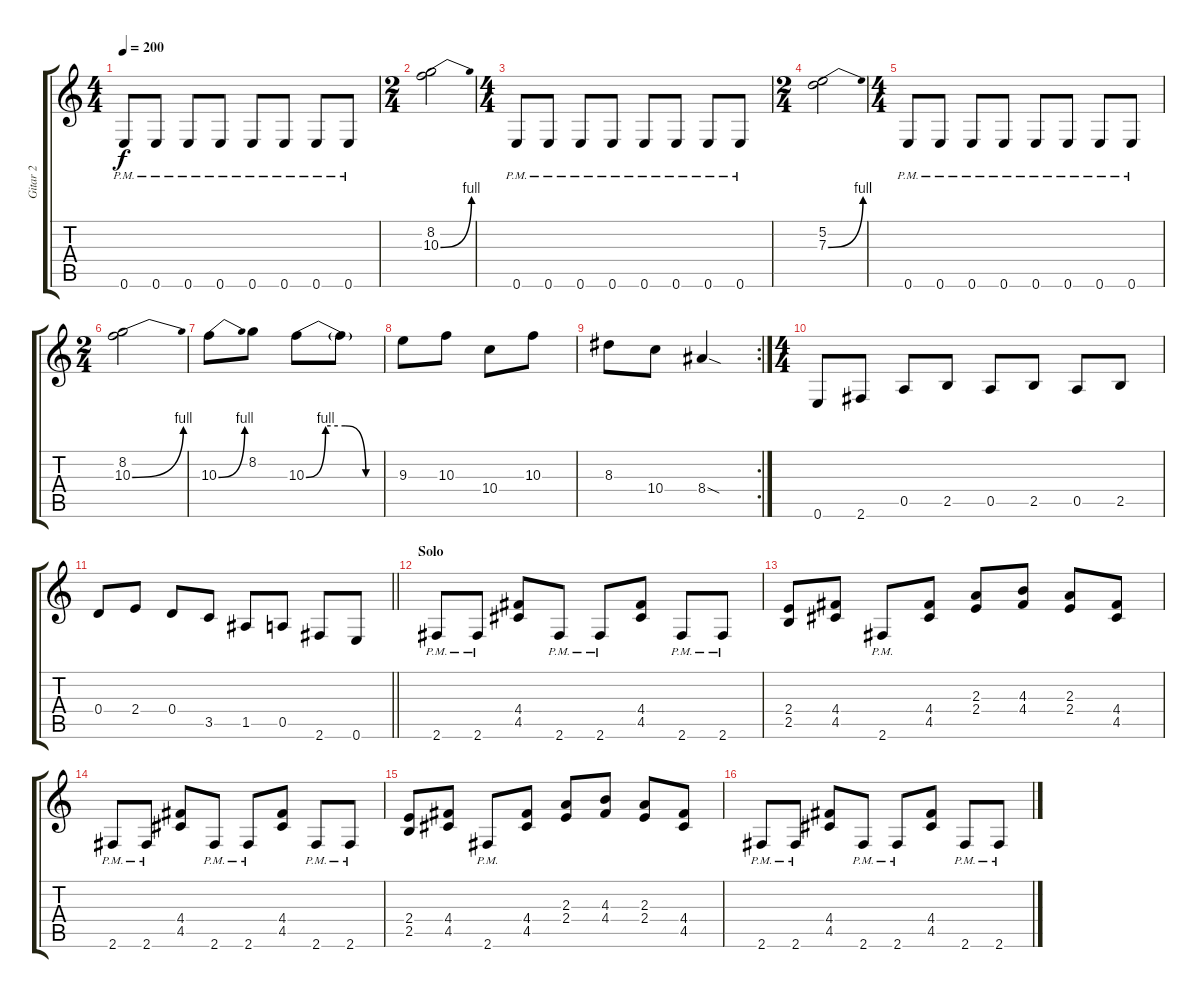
\track ("Gitar 2" "Gitar 2") {instrument overdrivenguitar}
\staff {score tabs}
\tuning (E4 B3 G3 D3 A2 E2) {hide}
\ts (4 4)
\tempo 200
\clef g2
\ks c
0.6{pm}.8{dy f} 0.6{pm}.8 0.6{pm}.8 0.6{pm}.8 0.6{pm}.8 0.6{pm}.8 0.6{pm}.8 0.6{pm}.8 |
\ts (2 4)
(8.2 10.3{be (bend 0 0 60 4)}).2 |
\ts (4 4)
0.6{pm}.8 0.6{pm}.8 0.6{pm}.8 0.6{pm}.8 0.6{pm}.8 0.6{pm}.8 0.6{pm}.8 0.6{pm}.8 |
\ts (2 4)
(5.2 7.3{be (bend 0 0 60 4)}).2 |
\ts (4 4)
0.6{pm}.8 0.6{pm}.8 0.6{pm}.8 0.6{pm}.8 0.6{pm}.8 0.6{pm}.8 0.6{pm}.8 0.6{pm}.8 |
\ts (2 4)
(8.2 10.3{be (bend 0 0 60 4)}).2 |
10.3{be (bend 0 0 60 4)}.8 8.2.8 10.3{be (custom 0 0 15 4 30 4 46 0 60 0)}.8 10.3{t}.8 |
9.3.8 10.3.8 10.4.8 10.3.8 |
\rc 2
8.3.8 10.4.8 8.4{sod}.4 |
\ts (4 4)
0.6.8 2.6.8 0.5.8 2.5.8 0.5.8 2.5.8 0.5.8 2.5.8 |
\barLineRight lightlight
0.4.8 2.4.8 0.4.8 3.5.8 1.5.8 0.5.8 2.6.8 0.6.8 |
\section ("" "Solo")
2.6{pm}.8 2.6{pm}.8 (4.4 4.5).8 2.6{pm}.8 2.6{pm}.8 (4.4 4.5).8 2.6{pm}.8 2.6{pm}.8 |
(2.4 2.5).8 (4.4 4.5).8 2.6{pm}.8 (4.4 4.5).8 (2.3 2.4).8 (4.3 4.4).8 (2.3 2.4).8 (4.4 4.5).8 |
2.6{pm}.8 2.6{pm}.8 (4.4 4.5).8 2.6{pm}.8 2.6{pm}.8 (4.4 4.5).8 2.6{pm}.8 2.6{pm}.8 |
(2.4 2.5).8 (4.4 4.5).8 2.6{pm}.8 (4.4 4.5).8 (2.3 2.4).8 (4.3 4.4).8 (2.3 2.4).8 (4.4 4.5).8 |
2.6{pm}.8 2.6{pm}.8 (4.4 4.5).8 2.6{pm}.8 2.6{pm}.8 (4.4 4.5).8 2.6{pm}.8 2.6{pm}.8
